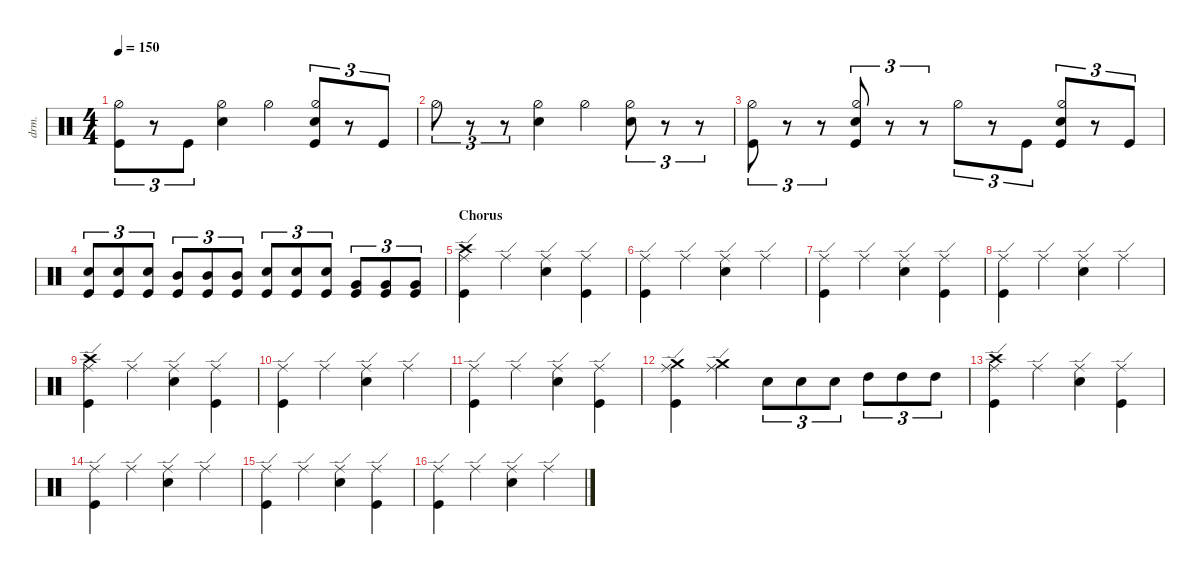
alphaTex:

\defaultSystemsLayout 4
\hideDynamics
\bracketExtendMode nobrackets
\otherSystemsTrackNameOrientation horizontal
\track ("Drumkit" "drm.") {solo instrument percussion}
\staff {score}
\articulation defaults
\ts (4 4)
\scale
1.06224
\tempo 150
\accidentals auto
\clef neutral
\ottava regular
\simile none
\ks aminor
("Kick (hit)" "Hi-Hat (half)").8{tu (3 2) dy mf} r.8{tu (3 2)} "Kick (hit)".8{tu (3 2)} ("Hi-Hat (half)" "Snare (hit) 2").4 "Hi-Hat (half)".4 ("Kick (hit)" "Hi-Hat (half)" "Snare (hit) 2").8{tu (3 2)} r.8{tu (3 2)} "Kick (hit)".8{tu (3 2)} |
\scale
0.973358 "Hi-Hat (half)".8{tu (3 2)} r.8{tu (3 2)} r.8{tu (3 2)} ("Hi-Hat (half)" "Snare (hit) 2").4 "Hi-Hat (half)".4 ("Hi-Hat (half)" "Snare (hit) 2").8{tu (3 2)} r.8{tu (3 2)} r.8{tu (3 2)} |
\scale
0.973358 ("Kick (hit)" "Hi-Hat (half)").8{tu (3 2)} r.8{tu (3 2)} r.8{tu (3 2)} ("Kick (hit)" "Hi-Hat (half)" "Snare (hit) 2").8{tu (3 2)} r.8{tu (3 2)} r.8{tu (3 2)} "Hi-Hat (half)".8{tu (3 2)} r.8{tu (3 2)} "Kick (hit)".8{tu (3 2)} ("Kick (hit)" "Hi-Hat (half)" "Snare (hit) 2").8{tu (3 2)} r.8{tu (3 2)} "Kick (hit)".8{tu (3 2)} |
\scale
0.991042 ("Snare (hit) 2" "Kick (hit)").8{tu (3 2)} ("Snare (hit) 2" "Kick (hit)").8{tu (3 2)} ("Snare (hit) 2" "Kick (hit)").8{tu (3 2)} ("Mid Tom (hit)" "Kick (hit)").8{tu (3 2)} ("Mid Tom (hit)" "Kick (hit)").8{tu (3 2)} ("Mid Tom (hit)" "Kick (hit)").8{tu (3 2)} ("Snare (hit) 2" "Kick (hit)").8{tu (3 2)} ("Snare (hit) 2" "Kick (hit)").8{tu (3 2)} ("Snare (hit) 2" "Kick (hit)").8{tu (3 2)} ("Very Low Tom (hit)" "Kick (hit)").8{tu (3 2)} ("Very Low Tom (hit)" "Kick (hit)").8{tu (3 2)} ("Very Low Tom (hit)" "Kick (hit)").8{tu (3 2)} |
\section ("" "Chorus")
\scale
1.15555 ("Kick (hit)" "Ride (edge)" "Crash high (hit)").4 "Ride (edge)".4 ("Ride (edge)" "Snare (hit) 2").4 ("Kick (hit)" "Ride (edge)").4 |
\scale
0.977779 ("Kick (hit)" "Ride (edge)").4 "Ride (edge)".4 ("Ride (edge)" "Snare (hit) 2").4 "Ride (edge)".4 |
\scale
0.977779 ("Kick (hit)" "Ride (edge)").4 "Ride (edge)".4 ("Ride (edge)" "Snare (hit) 2").4 ("Kick (hit)" "Ride (edge)").4 |
\scale
0.977779 ("Kick (hit)" "Ride (edge)").4 "Ride (edge)".4 ("Ride (edge)" "Snare (hit) 2").4 "Ride (edge)".4 |
\scale
0.977779 ("Kick (hit)" "Ride (edge)" "Crash high (hit)").4 "Ride (edge)".4 ("Ride (edge)" "Snare (hit) 2").4 ("Kick (hit)" "Ride (edge)").4 |
\scale
0.977779 ("Kick (hit)" "Ride (edge)").4 "Ride (edge)".4 ("Ride (edge)" "Snare (hit) 2").4 "Ride (edge)".4 |
\scale
0.977779 ("Kick (hit)" "Ride (edge)").4 "Ride (edge)".4 ("Ride (edge)" "Snare (hit) 2").4 ("Kick (hit)" "Ride (edge)").4 |
\scale
0.977779 ("Kick (hit)" "Ride (edge)" "Crash medium (hit)").4 ("Ride (edge)" "Crash medium (hit)").4 "Snare (hit) 2".8{tu (3 2)} "Snare (hit) 2".8{tu (3 2)} "Snare (hit) 2".8{tu (3 2)} "High Tom (hit)".8{tu (3 2)} "High Tom (hit)".8{tu (3 2)} "High Tom (hit)".8{tu (3 2)} |
\scale
1.15113 ("Kick (hit)" "Ride (edge)" "Crash high (hit)").4 "Ride (edge)".4 ("Ride (edge)" "Snare (hit) 2").4 ("Kick (hit)" "Ride (edge)").4 |
\scale
0.973358 ("Kick (hit)" "Ride (edge)").4 "Ride (edge)".4 ("Ride (edge)" "Snare (hit) 2").4 "Ride (edge)".4 |
\scale
0.973358 ("Kick (hit)" "Ride (edge)").4 "Ride (edge)".4 ("Ride (edge)" "Snare (hit) 2").4 ("Kick (hit)" "Ride (edge)").4 |
\scale
0.973358 ("Kick (hit)" "Ride (edge)").4 "Ride (edge)".4 ("Ride (edge)" "Snare (hit) 2").4 "Ride (edge)".4
